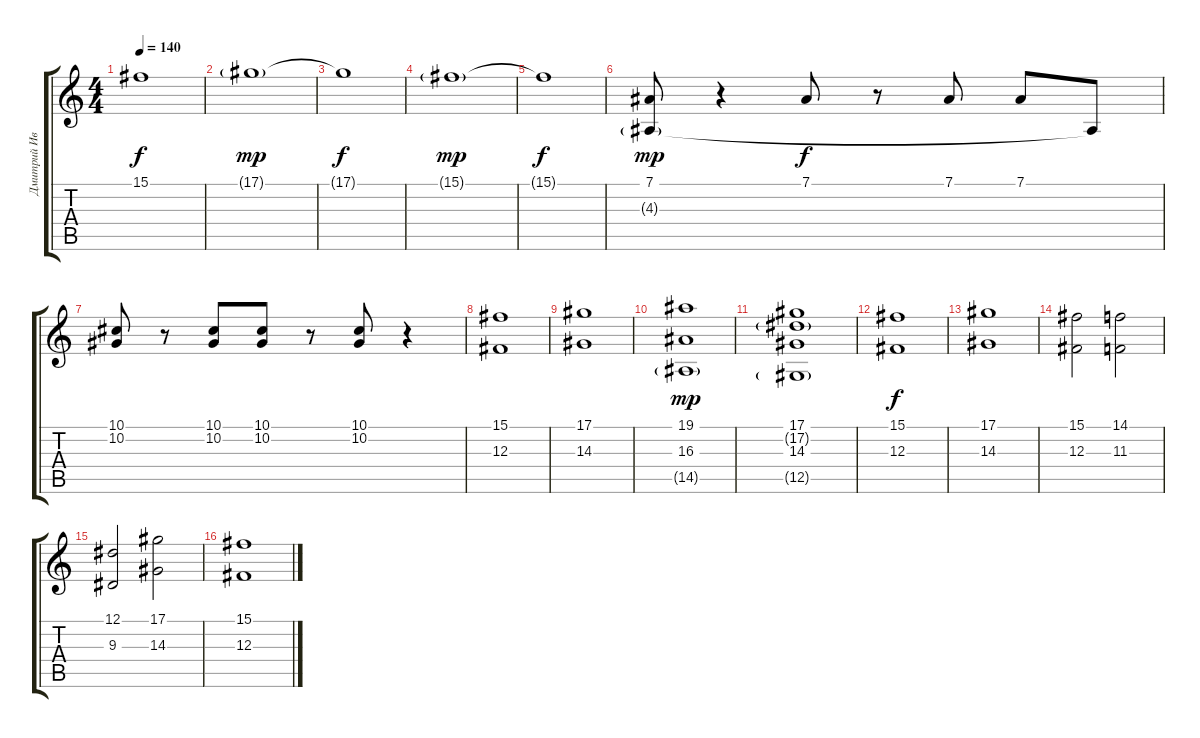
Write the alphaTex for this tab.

\track ("Дмитрий Иванов" "Дмитрий Ив") {instrument viola}
\staff {score tabs}
\tuning (Eb4 Bb3 Gb3 Db3 Ab2 Eb2) {hide}
\ts (4 4)
\tempo 140
\clef g2
\ks c
15.1{t}.1{dy f} |
17.1{g}.1{dy mp} |
17.1{t}.1{dy f} |
15.1{g}.1{dy mp} |
15.1{t}.1{dy f} |
(7.1 4.3{g}).8{dy mp} r.4 7.1.8{dy f} r.8 7.1.8 7.1.8 4.3{t}.8 |
(10.1 10.2).8 r.8 (10.1 10.2).8 (10.1 10.2).8 r.8 (10.1 10.2).8 r.4 |
(15.1 12.3).1 |
(17.1 14.3).1 |
(19.1 16.3 14.5{g}).1{dy mp} |
(17.1 17.2{g} 14.3 12.5{g}).1 |
(15.1 12.3).1{dy f} |
(17.1 14.3).1 |
(15.1 12.3).2 (14.1 11.3).2 |
(12.1 9.3).2 (17.1 14.3).2 |
(15.1 12.3).1
